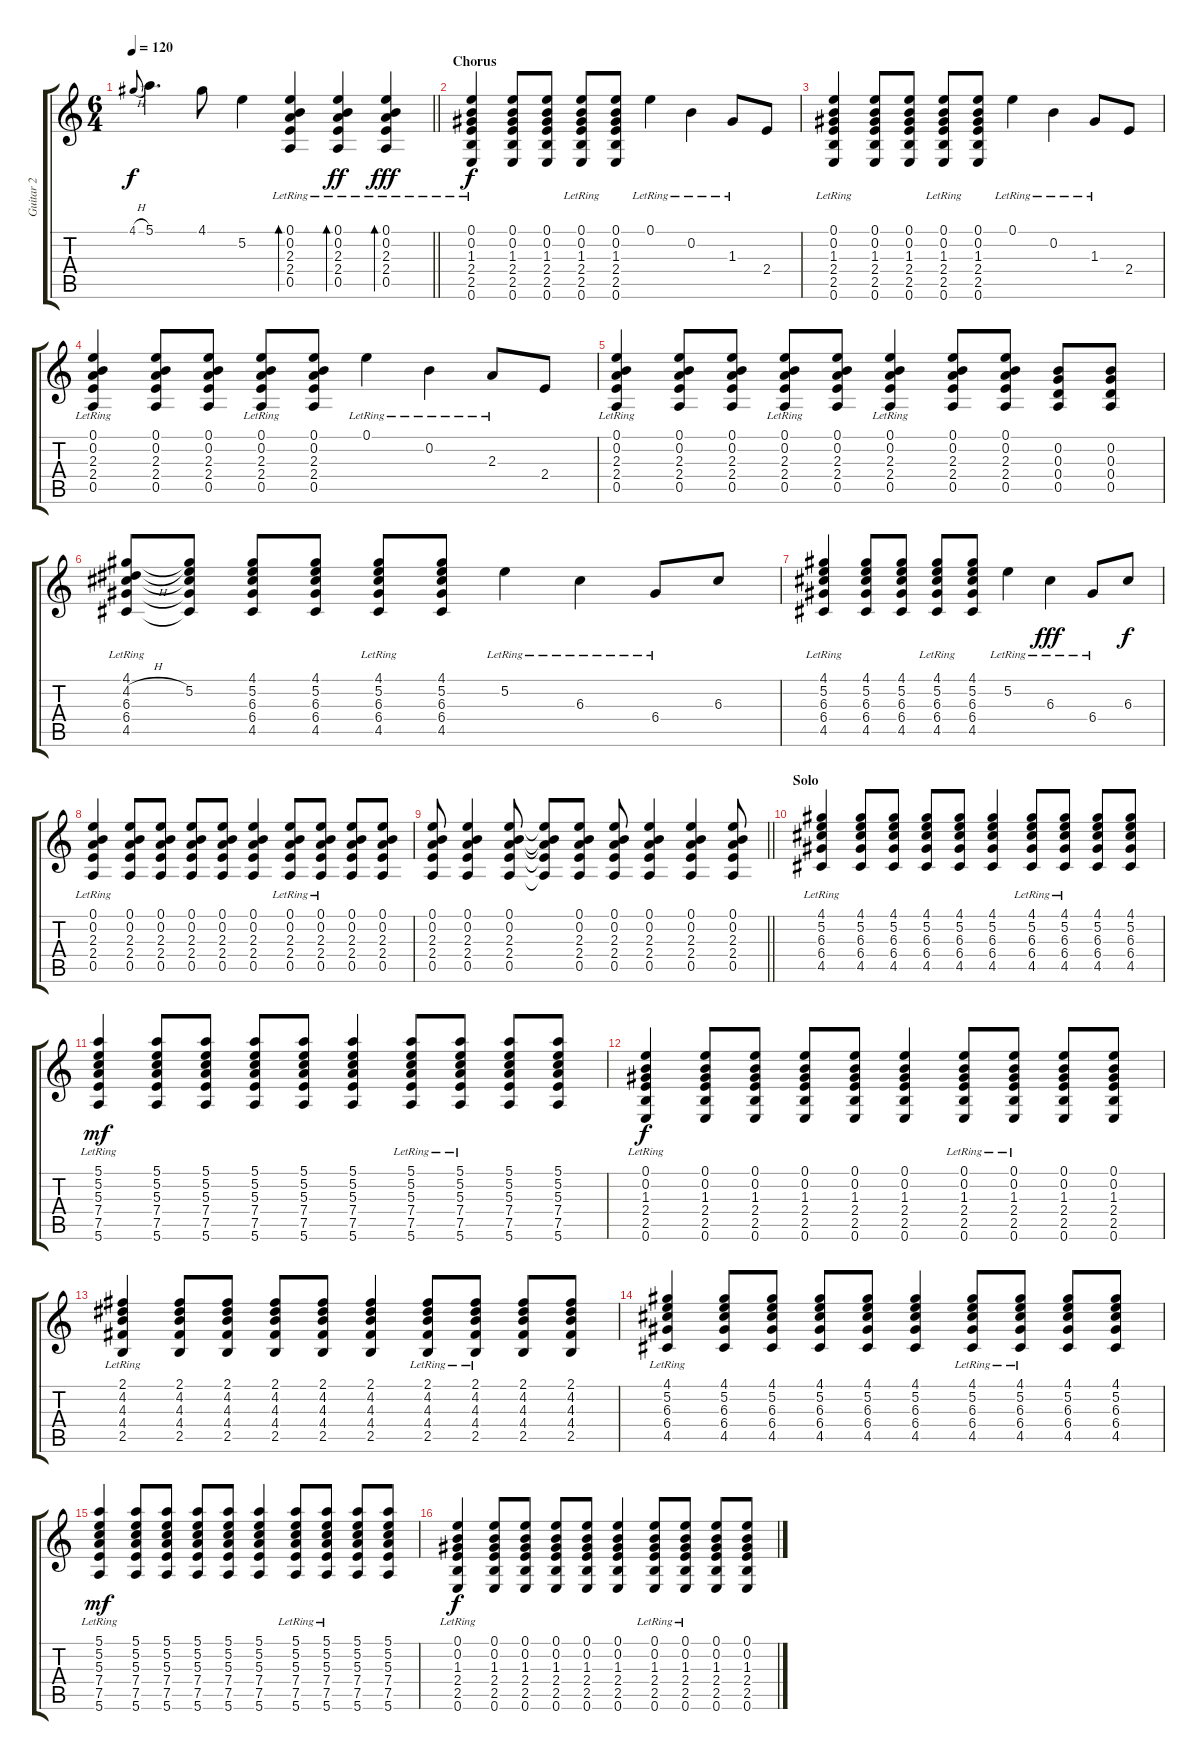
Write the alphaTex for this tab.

\track ("Guitar 2" "Guitar 2") {instrument electricguitarjazz}
\staff {score tabs}
\tuning (E4 B3 G3 D3 A2 E2) {hide}
\ts (6 4)
\tempo 120
\clef g2
\barLineRight lightlight
\ks c
4.1{h}.8{gr onbeat dy f} 5.1.4{d} 4.1.8 5.2.4 (0.1{lr} 0.2{lr} 2.3{lr} 2.4{lr} 0.5{lr}).4{bd 60} (0.1{lr} 0.2{lr} 2.3{lr} 2.4{lr} 0.5{lr}).4{bd 60 dy ff} (0.1{lr} 0.2{lr} 2.3{lr} 2.4{lr} 0.5{lr}).4{bd 60 dy fff} |
\section ("" "Chorus")
(0.1 0.2 1.3 2.4 2.5 0.6{lr}).4{dy f volume 13 balance 4 instrument electricguitarclean} (0.1 0.2 1.3 2.4 2.5 0.6).8 (0.1 0.2 1.3 2.4 2.5 0.6).8 (0.1{lr} 0.2{lr} 1.3{lr} 2.4{lr} 2.5{lr} 0.6{lr}).8 (0.1 0.2 1.3 2.4 2.5 0.6).8 0.1{lr}.4 0.2{lr}.4 1.3{lr}.8 2.4.8 |
(0.1 0.2 1.3 2.4 2.5 0.6{lr}).4 (0.1 0.2 1.3 2.4 2.5 0.6).8 (0.1 0.2 1.3 2.4 2.5 0.6).8 (0.1{lr} 0.2{lr} 1.3{lr} 2.4{lr} 2.5{lr} 0.6{lr}).8 (0.1 0.2 1.3 2.4 2.5 0.6).8 0.1{lr}.4 0.2{lr}.4 1.3{lr}.8 2.4.8 |
(0.1{lr} 0.2{lr} 2.3{lr} 2.4{lr} 0.5{lr}).4 (0.1 0.2 2.3 2.4 0.5).8 (0.1 0.2 2.3 2.4 0.5).8 (0.1{lr} 0.2{lr} 2.3{lr} 2.4{lr} 0.5{lr}).8 (0.1 0.2 2.3 2.4 0.5).8 0.1{lr}.4 0.2{lr}.4 2.3{lr}.8 2.4.8 |
(0.1{lr} 0.2{lr} 2.3{lr} 2.4{lr} 0.5{lr}).4 (0.1 0.2 2.3 2.4 0.5).8 (0.1 0.2 2.3 2.4 0.5).8 (0.1{lr} 0.2{lr} 2.3{lr} 2.4{lr} 0.5{lr}).8 (0.1 0.2 2.3 2.4 0.5).8 (0.1{lr} 0.2 2.3 2.4 0.5).4 (0.1 0.2 2.3 2.4 0.5).8 (0.1 0.2 2.3 2.4 0.5).8 (0.2 0.3 0.4 0.5).8 (0.2 0.3 0.4 0.5).8 |
(4.1{lr} 4.2{h lr} 6.3{lr} 6.4{lr} 4.5{lr}).8 (4.1{t} 5.2 6.3{t} 6.4{t} 4.5{t}).8 (4.1 5.2 6.3 6.4 4.5).8 (4.1 5.2 6.3 6.4 4.5).8 (4.1{lr} 5.2{lr} 6.3{lr} 6.4{lr} 4.5{lr}).8 (4.1 5.2 6.3 6.4 4.5).8 5.2{lr}.4 6.3{lr}.4 6.4{lr}.8 6.3.8 |
(4.1{lr} 5.2{lr} 6.3{lr} 6.4{lr} 4.5{lr}).4 (4.1 5.2 6.3 6.4 4.5).8 (4.1 5.2 6.3 6.4 4.5).8 (4.1{lr} 5.2{lr} 6.3{lr} 6.4{lr} 4.5{lr}).8 (4.1 5.2 6.3 6.4 4.5).8 5.2{lr}.4 6.3{lr}.4{dy fff} 6.4{lr}.8 6.3.8{dy f} |
(0.1{lr} 0.2{lr} 2.3{lr} 2.4{lr} 0.5{lr}).4 (0.1 0.2 2.3 2.4 0.5).8 (0.1 0.2 2.3 2.4 0.5).8 (0.1 0.2 2.3 2.4 0.5).8 (0.1 0.2 2.3 2.4 0.5).8 (0.1 0.2 2.3 2.4 0.5).4 (0.1{lr} 0.2{lr} 2.3{lr} 2.4{lr} 0.5{lr}).8 (0.1{lr} 0.2{lr} 2.3{lr} 2.4{lr} 0.5{lr}).8 (0.1 0.2 2.3 2.4 0.5).8 (0.1 0.2 2.3 2.4 0.5).8 |
\barLineRight lightlight
(0.1 0.2 2.3 2.4 0.5).8 (0.1 0.2 2.3 2.4 0.5).4 (0.1 0.2 2.3 2.4 0.5).8 (0.1{t} 0.2{t} 2.3{t} 2.4{t} 0.5{t}).8 (0.1 0.2 2.3 2.4 0.5).8 (0.1 0.2 2.3 2.4 0.5).8 (0.1 0.2 2.3 2.4 0.5).4 (0.1 0.2 2.3 2.4 0.5).4 (0.1 0.2 2.3 2.4 0.5).8 |
\section ("" "Solo")
(4.1{lr} 5.2{lr} 6.3{lr} 6.4{lr} 4.5{lr}).4 (4.1 5.2 6.3 6.4 4.5).8 (4.1 5.2 6.3 6.4 4.5).8 (4.1 5.2 6.3 6.4 4.5).8 (4.1 5.2 6.3 6.4 4.5).8 (4.1 5.2 6.3 6.4 4.5).4 (4.1{lr} 5.2{lr} 6.3{lr} 6.4{lr} 4.5{lr}).8 (4.1{lr} 5.2{lr} 6.3{lr} 6.4{lr} 4.5{lr}).8 (4.1 5.2 6.3 6.4 4.5).8 (4.1 5.2 6.3 6.4 4.5).8 |
(5.1{lr} 5.2{lr} 5.3{lr} 7.4{lr} 7.5{lr} 5.6).4{dy mf} (5.1 5.2 5.3 7.4 7.5 5.6).8 (5.1 5.2 5.3 7.4 7.5 5.6).8 (5.1 5.2 5.3 7.4 7.5 5.6).8 (5.1 5.2 5.3 7.4 7.5 5.6).8 (5.1 5.2 5.3 7.4 7.5 5.6).4 (5.1{lr} 5.2{lr} 5.3{lr} 7.4{lr} 7.5{lr} 5.6).8 (5.1{lr} 5.2{lr} 5.3{lr} 7.4{lr} 7.5{lr} 5.6).8 (5.1 5.2 5.3 7.4 7.5 5.6).8 (5.1 5.2 5.3 7.4 7.5 5.6).8 |
(0.1{lr} 0.2{lr} 1.3{lr} 2.4{lr} 2.5{lr} 0.6).4{dy f} (0.1 0.2 1.3 2.4 2.5 0.6).8 (0.1 0.2 1.3 2.4 2.5 0.6).8 (0.1 0.2 1.3 2.4 2.5 0.6).8 (0.1 0.2 1.3 2.4 2.5 0.6).8 (0.1 0.2 1.3 2.4 2.5 0.6).4 (0.1{lr} 0.2{lr} 1.3{lr} 2.4{lr} 2.5{lr} 0.6).8 (0.1{lr} 0.2{lr} 1.3{lr} 2.4{lr} 2.5{lr} 0.6).8 (0.1 0.2 1.3 2.4 2.5 0.6).8 (0.1 0.2 1.3 2.4 2.5 0.6).8 |
(2.1{lr} 4.2{lr} 4.3{lr} 4.4{lr} 2.5{lr}).4 (2.1 4.2 4.3 4.4 2.5).8 (2.1 4.2 4.3 4.4 2.5).8 (2.1 4.2 4.3 4.4 2.5).8 (2.1 4.2 4.3 4.4 2.5).8 (2.1 4.2 4.3 4.4 2.5).4 (2.1{lr} 4.2{lr} 4.3{lr} 4.4{lr} 2.5{lr}).8 (2.1{lr} 4.2{lr} 4.3{lr} 4.4{lr} 2.5{lr}).8 (2.1 4.2 4.3 4.4 2.5).8 (2.1 4.2 4.3 4.4 2.5).8 |
(4.1{lr} 5.2{lr} 6.3{lr} 6.4{lr} 4.5{lr}).4 (4.1 5.2 6.3 6.4 4.5).8 (4.1 5.2 6.3 6.4 4.5).8 (4.1 5.2 6.3 6.4 4.5).8 (4.1 5.2 6.3 6.4 4.5).8 (4.1 5.2 6.3 6.4 4.5).4 (4.1{lr} 5.2{lr} 6.3{lr} 6.4{lr} 4.5{lr}).8 (4.1{lr} 5.2{lr} 6.3{lr} 6.4{lr} 4.5{lr}).8 (4.1 5.2 6.3 6.4 4.5).8 (4.1 5.2 6.3 6.4 4.5).8 |
(5.1{lr} 5.2{lr} 5.3{lr} 7.4{lr} 7.5{lr} 5.6).4{dy mf} (5.1 5.2 5.3 7.4 7.5 5.6).8 (5.1 5.2 5.3 7.4 7.5 5.6).8 (5.1 5.2 5.3 7.4 7.5 5.6).8 (5.1 5.2 5.3 7.4 7.5 5.6).8 (5.1 5.2 5.3 7.4 7.5 5.6).4 (5.1{lr} 5.2{lr} 5.3{lr} 7.4{lr} 7.5{lr} 5.6).8 (5.1{lr} 5.2{lr} 5.3{lr} 7.4{lr} 7.5{lr} 5.6).8 (5.1 5.2 5.3 7.4 7.5 5.6).8 (5.1 5.2 5.3 7.4 7.5 5.6).8 |
(0.1{lr} 0.2{lr} 1.3{lr} 2.4{lr} 2.5{lr} 0.6).4{dy f} (0.1 0.2 1.3 2.4 2.5 0.6).8 (0.1 0.2 1.3 2.4 2.5 0.6).8 (0.1 0.2 1.3 2.4 2.5 0.6).8 (0.1 0.2 1.3 2.4 2.5 0.6).8 (0.1 0.2 1.3 2.4 2.5 0.6).4 (0.1{lr} 0.2{lr} 1.3{lr} 2.4{lr} 2.5{lr} 0.6).8 (0.1{lr} 0.2{lr} 1.3{lr} 2.4{lr} 2.5{lr} 0.6).8 (0.1 0.2 1.3 2.4 2.5 0.6).8 (0.1 0.2 1.3 2.4 2.5 0.6).8
